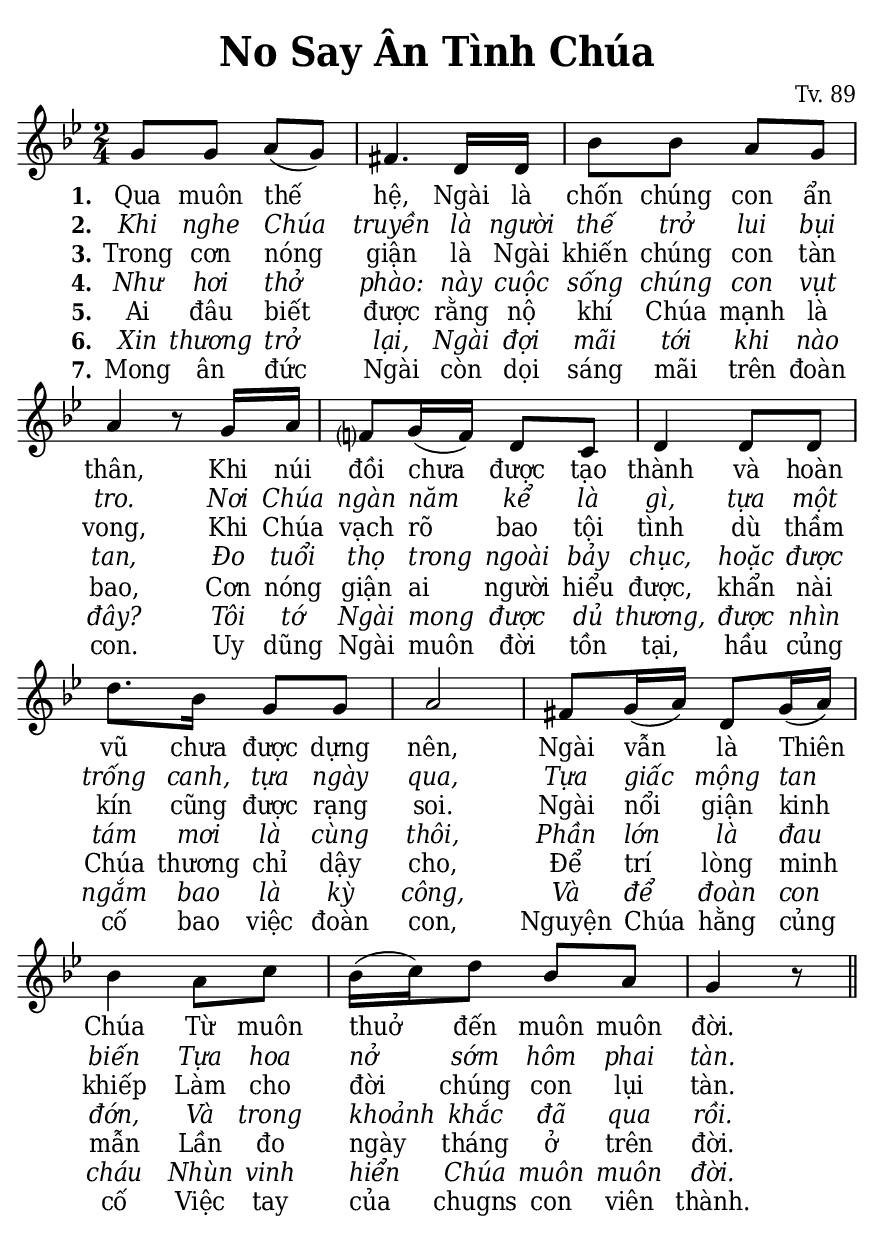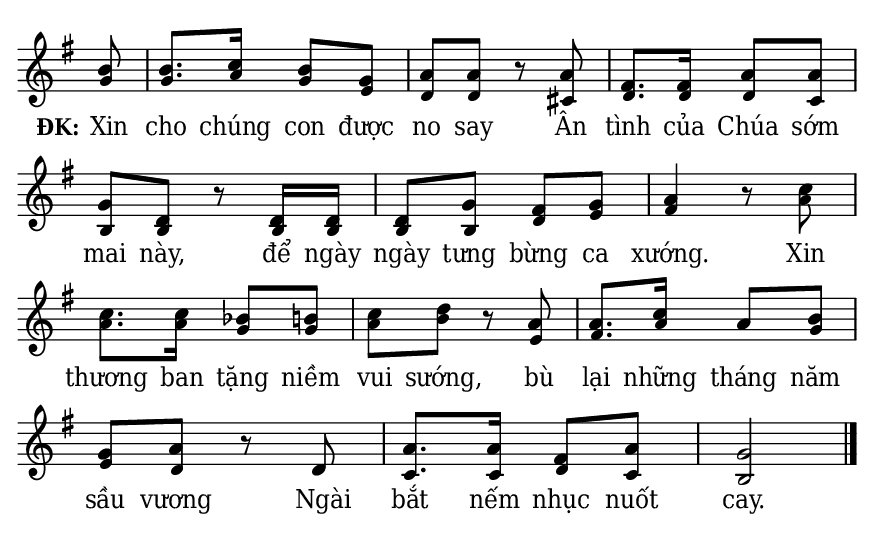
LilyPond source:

% Cài đặt chung\
\version "2.22.1"
\include "english.ly"

\header {
  title = \markup { \fontsize #1 "No Say Ân Tình Chúa" }
  composer = "Tv. 89"
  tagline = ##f
}

% Nhạc phiên khúc
nhacPhienKhucSop = \relative c'' {
  \autoPageBreaksOff
  g8 g a (g) |
  fs4. d16 d |
  bf'8 bf a g |
  a4 r8 g16 a |
  f!?8 g16 (f) d8 c |
  d4 d8 d |
  d'8. bf16 g8 g |
  a2 |
  fs8 g16 (a) d,8 g16 (a) |
  bf4 a8 c |
  bf16 (c) d8 bf a |
  \partial 4. g4 r8 \bar "||"
  
  \pageBreak
  
  \set Staff.printKeyCancellation = ##f
  \set Staff.explicitKeySignatureVisibility = #end-of-line-invisible
  \key g \major
  \partial 8 b8 |
  b8. c16 b8 g |
  a a r a |
  fs8. fs16 a8 a |
  g d r8 d16 d |
  d8 g fs g |
  a4 r8 c |
  c8. c16 bf8 b |
  c8 d r a |
  a8. c16 a8 b |
  g a r d, |
  a'8. a16 fs8 a |
  g2 \bar "|."
}

nhacPhienKhucAlto = \relative c'' {
  R2*11
  r4.
  
  \set Staff.printKeyCancellation = ##f
  \set Staff.explicitKeySignatureVisibility = #end-of-line-invisible
  \key g \major
  g8 |
  g8. a16 g8 e |
  d d r cs |
  d8. d16 d8 c |
  b b r b16 b |
  b8 b d e |
  fs4 r8 a |
  a8. a16 g8 g |
  a b r e, |
  fs8. a16 a8 g |
  e d r d |
  c8. c16 d8 c |
  b2
}

% Lời phiên khúc
loiPhienKhucSop = \lyrics {
  <<
    {
      \set stanza = "1."
      Qua muôn thế hệ, Ngài là chốn chúng con ẩn thân,
      Khi núi đồi chưa được tạo thành
      và hoàn vũ chưa được dựng nên,
      Ngài vẫn là Thiên Chúa
      Từ muôn thuở đến muôn muôn đời.
    }
    \new Lyrics {
	    \set associatedVoice = "beSop"
	    \set stanza = "2."
      \override Lyrics.LyricText.font-shape = #'italic
	    Khi nghe Chúa truyền là người thế trở lui bụi tro.
	    Nơi Chúa ngàn năm kể là gì,
	    tựa một trống canh, tựa ngày qua,
	    Tựa giấc mộng tan biến
	    Tựa hoa nở sớm hôm phai tàn.
    }
    \new Lyrics {
	    \set associatedVoice = "beSop"
	    \set stanza = "3."
	    Trong cơn nóng giận là Ngài khiến chúng con tàn vong,
	    Khi Chúa vạch rõ bao tội tình
	    dù thầm kín cũng được rạng soi.
	    Ngài nổi giận kinh khiếp
	    Làm cho đời chúng con lụi tàn.
    }
    \new Lyrics {
	    \set associatedVoice = "beSop"
	    \set stanza = "4."
      \override Lyrics.LyricText.font-shape = #'italic
	    Như hơi thở phào: này cuộc sống chúng con vụt tan,
	    Đo tuổi thọ trong ngoài bảy chục,
	    hoặc được tám mơi là cùng thôi,
	    Phần lớn là đau đớn,
	    Và trong khoảnh khắc đã qua rồi.
    }
    \new Lyrics {
	    \set associatedVoice = "beSop"
	    \set stanza = "5."
	    Ai đâu biết được rằng nộ khí Chúa mạnh là bao,
	    Cơn nóng giận ai người hiểu được,
	    khẩn nài Chúa thương chỉ dậy cho,
	    Để trí lòng minh mẫn
	    Lần đo ngày tháng ở trên đời.
    }
    \new Lyrics {
	    \set associatedVoice = "beSop"
	    \set stanza = "6."
      \override Lyrics.LyricText.font-shape = #'italic
	    Xin thương trở lại, Ngài đợi mãi tới khi nào đây?
	    Tôi tớ Ngài mong được dủ thương,
	    được nhìn ngắm bao là kỳ công,
	    Và để đoàn con cháu
	    Nhùn vinh hiển Chúa muôn muôn đời.
    }
    \new Lyrics {
	    \set associatedVoice = "beSop"
	    \set stanza = "7."
	    Mong ân đức Ngài còn dọi sáng mãi trên đoàn con.
	    Uy dũng Ngài muôn đời tồn tại,
	    hầu củng cố bao việc đoàn con,
	    Nguyện Chúa hằng củng cố
	    Việc tay của chugns con viên thành.
    }
  >>
  \set stanza = "ĐK:"
  Xin cho chúng con được no say
  Ân tình của Chúa sớm mai này,
  để ngày ngày tưng bừng ca xướng.
  Xin thương ban tặng niềm vui sướng,
  bù lại những tháng năm sầu vương
  Ngài bắt nếm nhục nuốt cay.
}

% Dàn trang
\paper {
  #(set-paper-size "a5")
  top-margin = 3\mm
  bottom-margin = 3\mm
  left-margin = 3\mm
  right-margin = 3\mm
  indent = #0
  #(define fonts
	 (make-pango-font-tree "Deja Vu Serif Condensed"
	 		       "Deja Vu Serif Condensed"
			       "Deja Vu Serif Condensed"
			       (/ 20 20)))
  print-page-number = ##f
}

TongNhip = {
  \key bf \major \time 2/4
  \set Timing.beamExceptions = #'()
  \set Timing.baseMoment = #(ly:make-moment 1/4)
}

% Đổi kích thước nốt cho bè phụ
notBePhu =
#(define-music-function (font-size music) (number? ly:music?)
   (for-some-music
     (lambda (m)
       (if (music-is-of-type? m 'rhythmic-event)
           (begin
             (set! (ly:music-property m 'tweaks)
                   (cons `(font-size . ,font-size)
                         (ly:music-property m 'tweaks)))
             #t)
           #f))
     music)
   music)

\score {
  \new ChoirStaff <<
    \new Staff \with {
        \consists "Merge_rests_engraver"
        printPartCombineTexts = ##f
      }
      <<
      \new Voice \TongNhip \partCombine 
        \nhacPhienKhucSop
        \notBePhu -1 { \nhacPhienKhucAlto }
      \new NullVoice = beSop \nhacPhienKhucSop
      \new Lyrics \lyricsto beSop \loiPhienKhucSop
      >>
  >>
  \layout {
    \override Lyrics.LyricSpace.minimum-distance = #1.2
    \override Score.BarNumber.break-visibility = ##(#f #f #f)
    \override Score.SpacingSpanner.uniform-stretching = ##t
  } 
}
